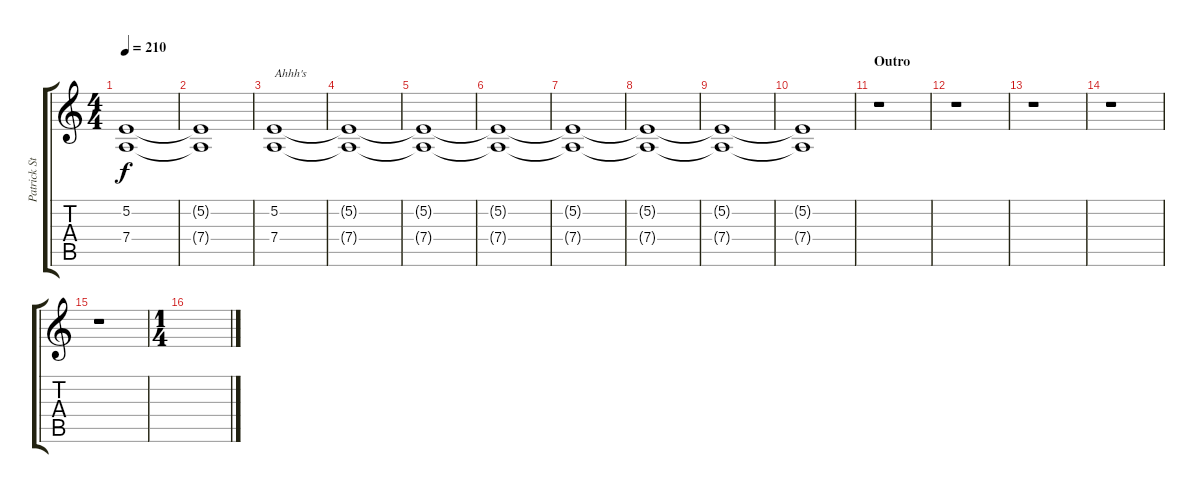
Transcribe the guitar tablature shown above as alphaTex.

\track ("Patrick Stump (Backing Vocals)" "Patrick St") {instrument oboe}
\staff {score tabs}
\tuning (E4 B3 G3 D3 A2 E2) {hide}
\ts (4 4)
\tempo 210
\clef g2
\ks c
(5.2{t} 7.4{t}).1{dy f} |
(5.2{t} 7.4{t}).1 |
(5.2 7.4).1{txt "Ahhh's" volume 12} |
(5.2{t} 7.4{t}).1 |
(5.2{t} 7.4{t}).1 |
(5.2{t} 7.4{t}).1 |
(5.2{t} 7.4{t}).1 |
(5.2{t} 7.4{t}).1 |
(5.2{t} 7.4{t}).1 |
(5.2{t} 7.4{t}).1 |
\section ("" "Outro")
r.1 |
r.1 |
r.1 |
r.1 |
r.1 |
\ts (1 4)
